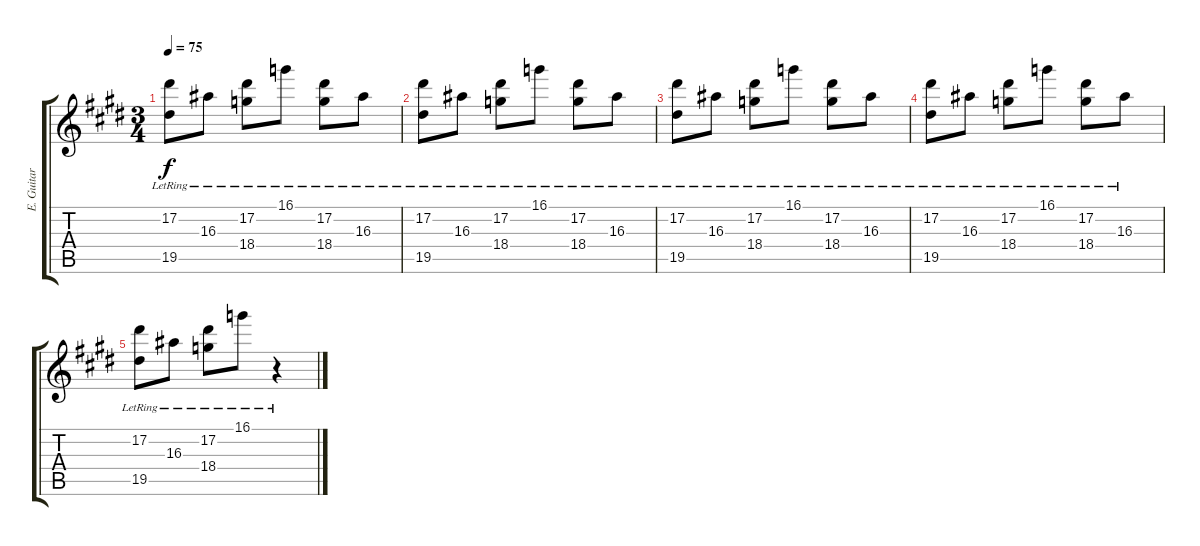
\track ("E. Guitar IV" "E. Guitar ") {instrument electricguitarclean}
\staff {score tabs}
\tuning (Eb4 Bb3 Gb3 Db3 Ab2 Eb2) {hide}
\ts (3 4)
\tempo 75
\clef g2
\ks e
(17.2{lr} 19.5{lr}).8{dy f} 16.3{lr}.8 (17.2{lr} 18.4{lr}).8 16.1{lr}.8 (17.2{lr} 18.4{lr}).8 16.3{lr}.8 |
(17.2{lr} 19.5{lr}).8 16.3{lr}.8 (17.2{lr} 18.4{lr}).8 16.1{lr}.8 (17.2{lr} 18.4{lr}).8 16.3{lr}.8 |
(17.2{lr} 19.5{lr}).8 16.3{lr}.8 (17.2{lr} 18.4{lr}).8 16.1{lr}.8 (17.2{lr} 18.4{lr}).8 16.3{lr}.8 |
(17.2{lr} 19.5{lr}).8 16.3{lr}.8 (17.2{lr} 18.4{lr}).8 16.1{lr}.8 (17.2{lr} 18.4{lr}).8 16.3{lr}.8 |
(17.2{lr} 19.5{lr}).8 16.3{lr}.8 (17.2{lr} 18.4{lr}).8 16.1{lr}.8 r.4
